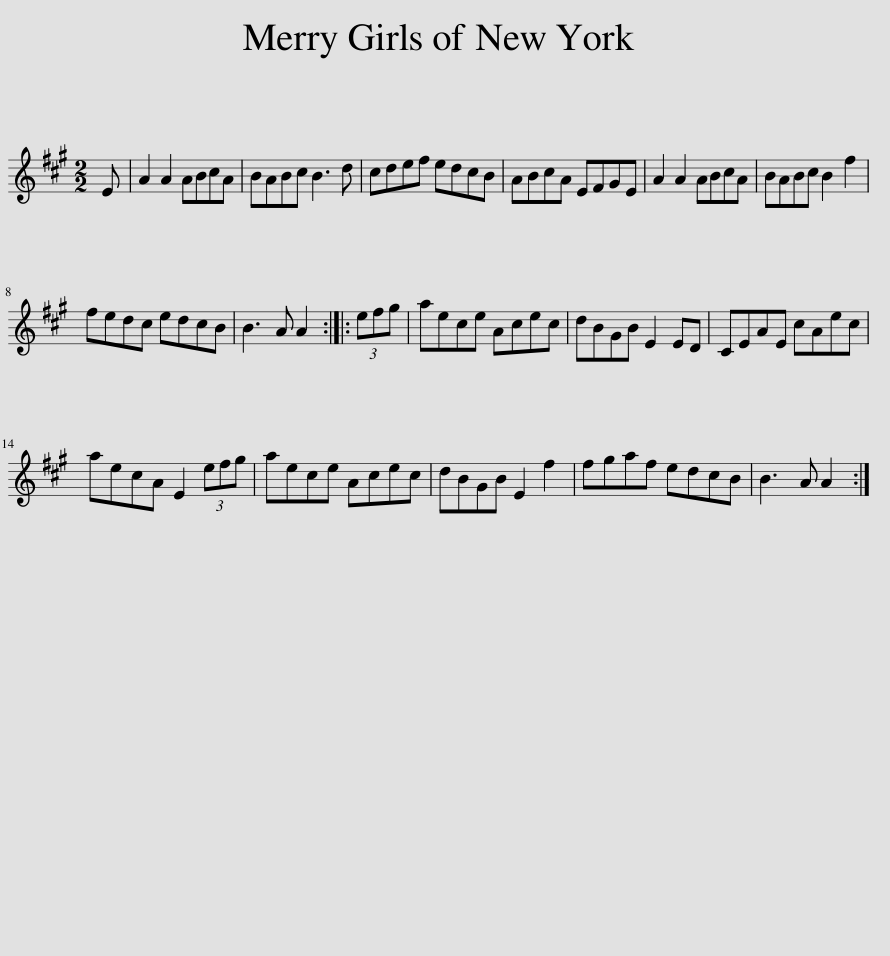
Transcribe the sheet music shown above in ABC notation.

X:1
L:1/8
M:2/2
I:linebreak $
K:A
V:1 treble
V:1
 E | A2 A2 ABcA | BABc B3 d | cdef edcB | ABcA EFGE | %5
 A2 A2 ABcA | BABc B2 f2 |$ fedc edcB | B3 A A2 :: (3efg | %10
 aece Acec | dBGB E2 ED | CEAE cAec |$ aecA E2 (3efg | aece Acec | %15
 dBGB E2 f2 | fgaf edcB | B3 A A2 :| %18
